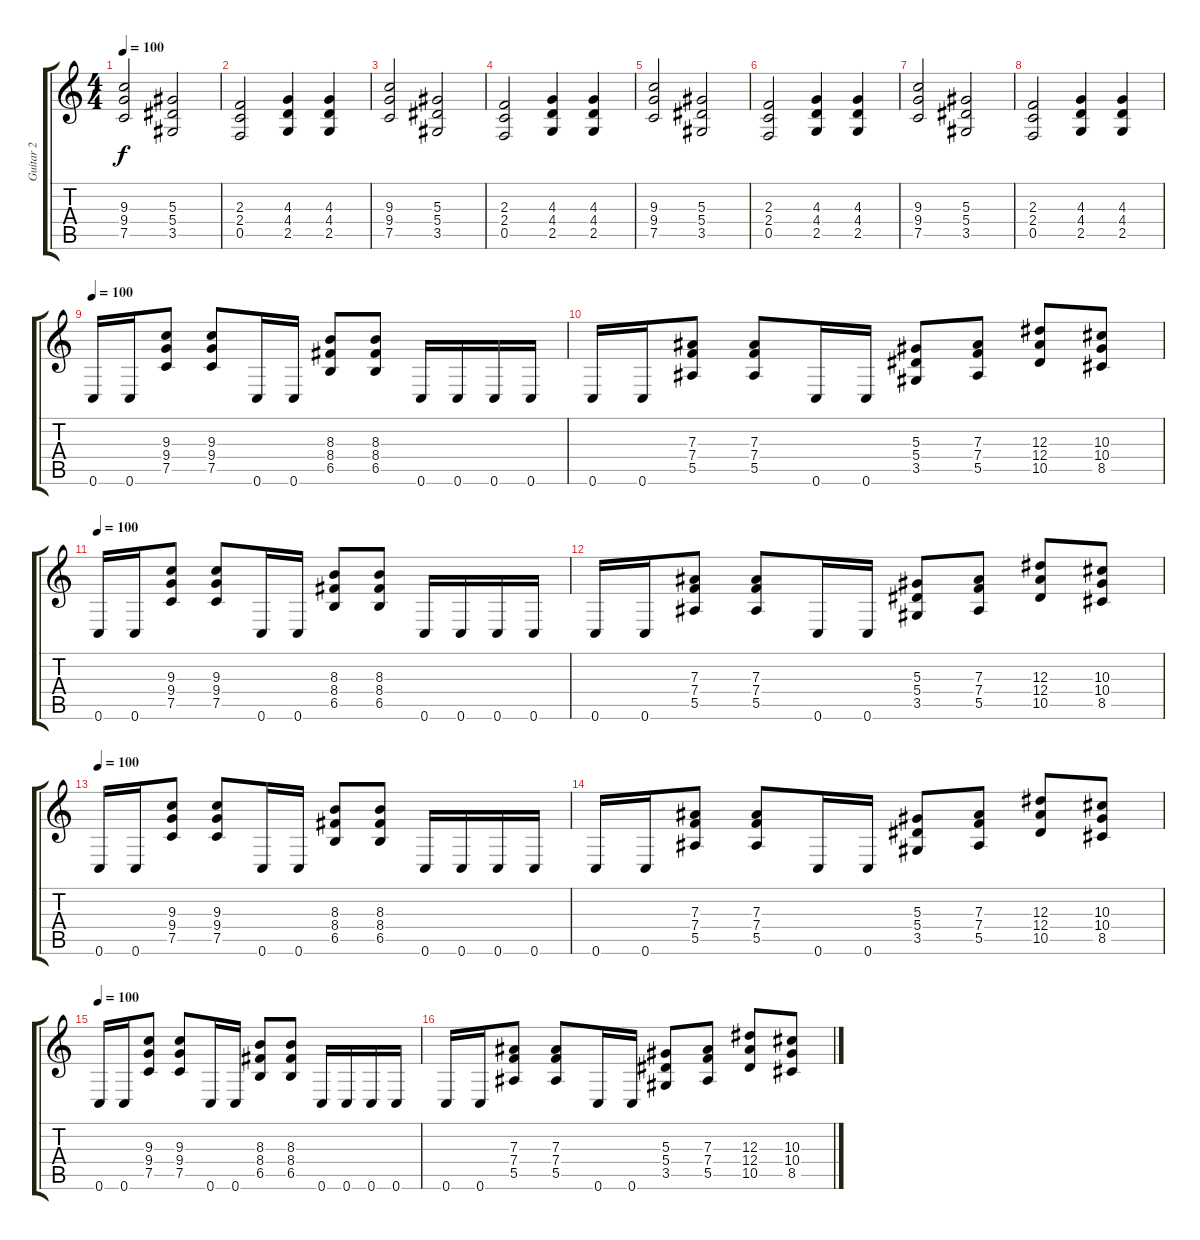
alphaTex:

\track ("Guitar 2" "Guitar 2") {instrument overdrivenguitar}
\staff {score tabs}
\tuning (C4 G3 Eb3 Bb2 F2 C2) {hide}
\ts (4 4)
\tempo 100
\clef g2
\ks c
(9.3 9.4 7.5).2{dy f} (5.3 5.4 3.5).2 |
(2.3 2.4 0.5).2 (4.3 4.4 2.5).4 (4.3 4.4 2.5).4 |
(9.3 9.4 7.5).2 (5.3 5.4 3.5).2 |
(2.3 2.4 0.5).2 (4.3 4.4 2.5).4 (4.3 4.4 2.5).4 |
(9.3 9.4 7.5).2 (5.3 5.4 3.5).2 |
(2.3 2.4 0.5).2 (4.3 4.4 2.5).4 (4.3 4.4 2.5).4 |
(9.3 9.4 7.5).2 (5.3 5.4 3.5).2 |
(2.3 2.4 0.5).2 (4.3 4.4 2.5).4 (4.3 4.4 2.5).4 |
\tempo 100
0.6.16 0.6.16 (9.3 9.4 7.5).8 (9.3 9.4 7.5).8 0.6.16 0.6.16 (8.3 8.4 6.5).8 (8.3 8.4 6.5).8 0.6.16 0.6.16 0.6.16 0.6.16 |
0.6.16 0.6.16 (7.3 7.4 5.5).8 (7.3 7.4 5.5).8 0.6.16 0.6.16 (5.3 5.4 3.5).8 (7.3 7.4 5.5).8 (12.3 12.4 10.5).8 (10.3 10.4 8.5).8 |
\tempo 100
0.6.16 0.6.16 (9.3 9.4 7.5).8 (9.3 9.4 7.5).8 0.6.16 0.6.16 (8.3 8.4 6.5).8 (8.3 8.4 6.5).8 0.6.16 0.6.16 0.6.16 0.6.16 |
0.6.16 0.6.16 (7.3 7.4 5.5).8 (7.3 7.4 5.5).8 0.6.16 0.6.16 (5.3 5.4 3.5).8 (7.3 7.4 5.5).8 (12.3 12.4 10.5).8 (10.3 10.4 8.5).8 |
\tempo 100
0.6.16 0.6.16 (9.3 9.4 7.5).8 (9.3 9.4 7.5).8 0.6.16 0.6.16 (8.3 8.4 6.5).8 (8.3 8.4 6.5).8 0.6.16 0.6.16 0.6.16 0.6.16 |
0.6.16 0.6.16 (7.3 7.4 5.5).8 (7.3 7.4 5.5).8 0.6.16 0.6.16 (5.3 5.4 3.5).8 (7.3 7.4 5.5).8 (12.3 12.4 10.5).8 (10.3 10.4 8.5).8 |
\tempo 100
0.6.16 0.6.16 (9.3 9.4 7.5).8 (9.3 9.4 7.5).8 0.6.16 0.6.16 (8.3 8.4 6.5).8 (8.3 8.4 6.5).8 0.6.16 0.6.16 0.6.16 0.6.16 |
0.6.16 0.6.16 (7.3 7.4 5.5).8 (7.3 7.4 5.5).8 0.6.16 0.6.16 (5.3 5.4 3.5).8 (7.3 7.4 5.5).8 (12.3 12.4 10.5).8 (10.3 10.4 8.5).8
